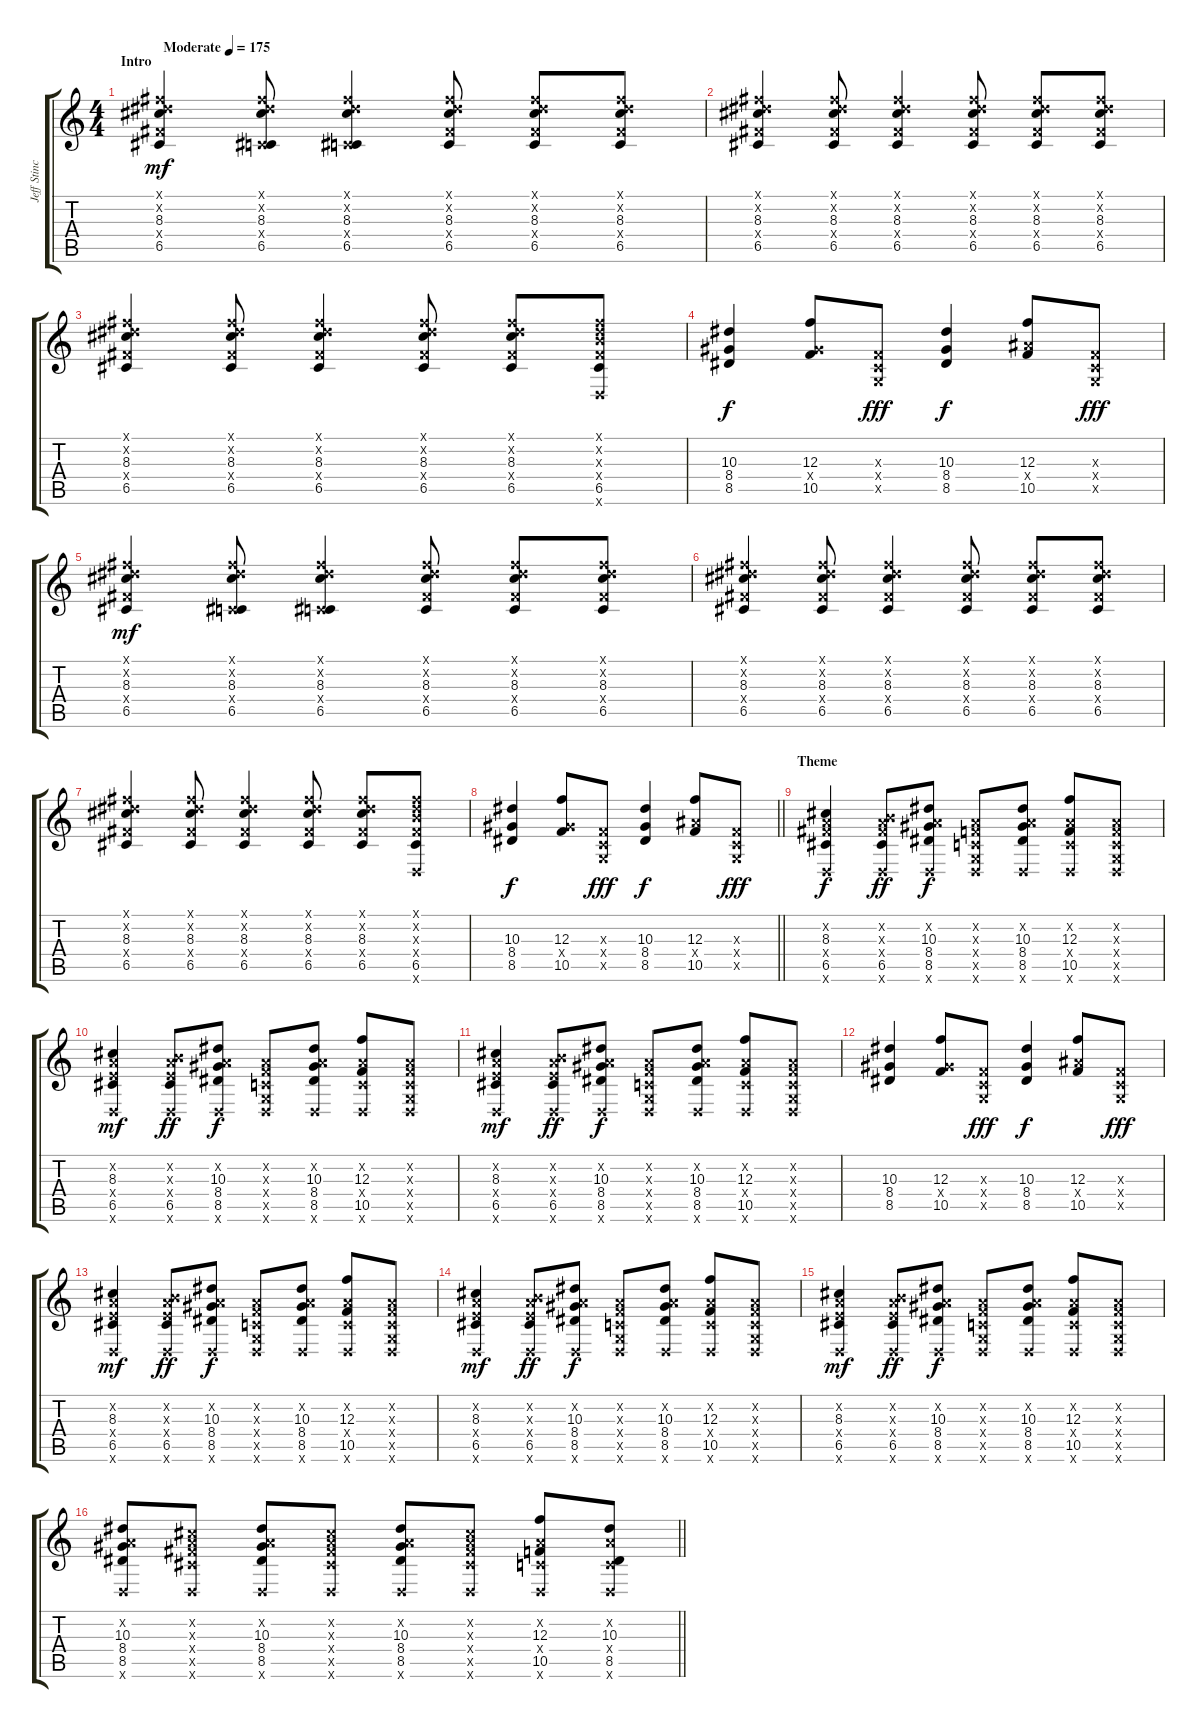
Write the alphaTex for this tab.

\track ("Jeff Stinco" "Jeff Stinc") {instrument overdrivenguitar}
\staff {score tabs}
\tuning (D4 A3 F3 C3 G2 D2) {hide}
\ts (4 4)
\section ("" "Intro")
\tempo (175 "Moderate")
\clef g2
\ks c
(4.1{x} 6.2{x} 8.3 6.4{x} 6.5).4{dy mf instrument overdrivenguitar} (4.1{x} 6.2{x} 8.3 0.4{x} 6.5).8 (4.1{x} 6.2{x} 8.3 0.4{x} 6.5).4 (4.1{x} 6.2{x} 8.3 6.4{x} 6.5).8 (4.1{x} 6.2{x} 8.3 6.4{x} 6.5).8 (4.1{x} 6.2{x} 8.3 6.4{x} 6.5).8 |
(4.1{x} 6.2{x} 8.3 6.4{x} 6.5).4 (4.1{x} 6.2{x} 8.3 6.4{x} 6.5).8 (4.1{x} 6.2{x} 8.3 6.4{x} 6.5).4 (4.1{x} 6.2{x} 8.3 6.4{x} 6.5).8 (4.1{x} 6.2{x} 8.3 6.4{x} 6.5).8 (4.1{x} 6.2{x} 8.3 6.4{x} 6.5).8 |
(4.1{x} 6.2{x} 8.3 6.4{x} 6.5).4 (4.1{x} 6.2{x} 8.3 6.4{x} 6.5).8 (4.1{x} 6.2{x} 8.3 6.4{x} 6.5).4 (4.1{x} 6.2{x} 8.3 6.4{x} 6.5).8 (4.1{x} 6.2{x} 8.3 6.4{x} 6.5).8 (4.1{x} 6.2{x} 6.3{x} 6.4{x} 6.5 0.6{x}).8 |
(10.3 8.4 8.5).4{dy f volume 16 instrument distortionguitar} (12.3 8.4{x} 10.5).8 (0.3{x} 0.4{x} 0.5{x}).8{dy fff} (10.3 8.4 8.5).4{dy f} (12.3 10.4{x} 10.5).8 (0.3{x} 0.4{x} 0.5{x}).8{dy fff} |
(4.1{x} 6.2{x} 8.3 6.4{x} 6.5).4{dy mf volume 13 balance 3 instrument overdrivenguitar} (4.1{x} 6.2{x} 8.3 0.4{x} 6.5).8 (4.1{x} 6.2{x} 8.3 0.4{x} 6.5).4 (4.1{x} 6.2{x} 8.3 6.4{x} 6.5).8 (4.1{x} 6.2{x} 8.3 6.4{x} 6.5).8 (4.1{x} 6.2{x} 8.3 6.4{x} 6.5).8 |
(4.1{x} 6.2{x} 8.3 6.4{x} 6.5).4 (4.1{x} 6.2{x} 8.3 6.4{x} 6.5).8 (4.1{x} 6.2{x} 8.3 6.4{x} 6.5).4 (4.1{x} 6.2{x} 8.3 6.4{x} 6.5).8 (4.1{x} 6.2{x} 8.3 6.4{x} 6.5).8 (4.1{x} 6.2{x} 8.3 6.4{x} 6.5).8 |
(4.1{x} 6.2{x} 8.3 6.4{x} 6.5).4 (4.1{x} 6.2{x} 8.3 6.4{x} 6.5).8 (4.1{x} 6.2{x} 8.3 6.4{x} 6.5).4 (4.1{x} 6.2{x} 8.3 6.4{x} 6.5).8 (4.1{x} 6.2{x} 8.3 6.4{x} 6.5).8 (4.1{x} 6.2{x} 6.3{x} 6.4{x} 6.5 0.6{x}).8 |
\barLineRight lightlight
(10.3 8.4 8.5).4{dy f instrument distortionguitar} (12.3 8.4{x} 10.5).8 (0.3{x} 0.4{x} 0.5{x}).8{dy fff} (10.3 8.4 8.5).4{dy f} (12.3 10.4{x} 10.5).8 (0.3{x} 0.4{x} 0.5{x}).8{dy fff} |
\section ("" "Theme")
(0.2{x} 8.3 6.4{x} 6.5 0.6{x}).4{dy f volume 16} (0.2{x} 6.3{x} 6.4{x} 6.5 0.6{x}).8{dy ff} (0.2{x} 10.3 8.4 8.5 0.6{x}).8{dy f} (0.2{x} 0.3{x} 0.4{x} 0.5{x} 0.6{x}).8 (0.2{x} 10.3 8.4 8.5 0.6{x}).8 (0.2{x} 12.3 0.4{x} 10.5 0.6{x}).8 (0.2{x} 0.3{x} 0.4{x} 0.5{x} 0.6{x}).8 |
(0.2{x} 8.3 4.4{x} 6.5 0.6{x}).4{dy mf} (0.2{x} 6.3{x} 4.4{x} 6.5 0.6{x}).8{dy ff} (0.2{x} 10.3 8.4 8.5 0.6{x}).8{dy f} (0.2{x} 0.3{x} 0.4{x} 0.5{x} 0.6{x}).8 (0.2{x} 10.3 8.4 8.5 0.6{x}).8 (0.2{x} 12.3 0.4{x} 10.5 0.6{x}).8 (0.2{x} 0.3{x} 0.4{x} 0.5{x} 0.6{x}).8 |
(0.2{x} 8.3 4.4{x} 6.5 0.6{x}).4{dy mf} (0.2{x} 6.3{x} 4.4{x} 6.5 0.6{x}).8{dy ff} (0.2{x} 10.3 8.4 8.5 0.6{x}).8{dy f} (0.2{x} 0.3{x} 0.4{x} 0.5{x} 0.6{x}).8 (0.2{x} 10.3 8.4 8.5 0.6{x}).8 (0.2{x} 12.3 0.4{x} 10.5 0.6{x}).8 (0.2{x} 0.3{x} 0.4{x} 0.5{x} 0.6{x}).8 |
(10.3 8.4 8.5).4 (12.3 8.4{x} 10.5).8 (0.3{x} 0.4{x} 0.5{x}).8{dy fff} (10.3 8.4 8.5).4{dy f} (12.3 10.4{x} 10.5).8 (0.3{x} 0.4{x} 0.5{x}).8{dy fff} |
(0.2{x} 8.3 4.4{x} 6.5 0.6{x}).4{dy mf} (0.2{x} 6.3{x} 4.4{x} 6.5 0.6{x}).8{dy ff} (0.2{x} 10.3 8.4 8.5 0.6{x}).8{dy f} (0.2{x} 0.3{x} 0.4{x} 0.5{x} 0.6{x}).8 (0.2{x} 10.3 8.4 8.5 0.6{x}).8 (0.2{x} 12.3 0.4{x} 10.5 0.6{x}).8 (0.2{x} 0.3{x} 0.4{x} 0.5{x} 0.6{x}).8 |
(0.2{x} 8.3 4.4{x} 6.5 0.6{x}).4{dy mf} (0.2{x} 6.3{x} 4.4{x} 6.5 0.6{x}).8{dy ff} (0.2{x} 10.3 8.4 8.5 0.6{x}).8{dy f} (0.2{x} 0.3{x} 0.4{x} 0.5{x} 0.6{x}).8 (0.2{x} 10.3 8.4 8.5 0.6{x}).8 (0.2{x} 12.3 0.4{x} 10.5 0.6{x}).8 (0.2{x} 0.3{x} 0.4{x} 0.5{x} 0.6{x}).8 |
(0.2{x} 8.3 4.4{x} 6.5 0.6{x}).4{dy mf} (0.2{x} 6.3{x} 4.4{x} 6.5 0.6{x}).8{dy ff} (0.2{x} 10.3 8.4 8.5 0.6{x}).8{dy f} (0.2{x} 0.3{x} 0.4{x} 0.5{x} 0.6{x}).8 (0.2{x} 10.3 8.4 8.5 0.6{x}).8 (0.2{x} 12.3 0.4{x} 10.5 0.6{x}).8 (0.2{x} 0.3{x} 0.4{x} 0.5{x} 0.6{x}).8 |
\barLineRight lightlight
(0.2{x} 10.3 8.4 8.5 0.6{x}).8 (0.2{x} 8.3{x} 6.4{x} 6.5{x} 0.6{x}).8 (0.2{x} 10.3 8.4 8.5 0.6{x}).8 (0.2{x} 8.3{x} 6.4{x} 6.5{x} 0.6{x}).8 (0.2{x} 10.3 8.4 8.5 0.6{x}).8 (0.2{x} 8.3{x} 6.4{x} 6.5{x} 0.6{x}).8 (0.2{x} 12.3 0.4{x} 10.5 0.6{x}).8 (0.2{x} 10.3 0.4{x} 8.5 0.6{x}).8
